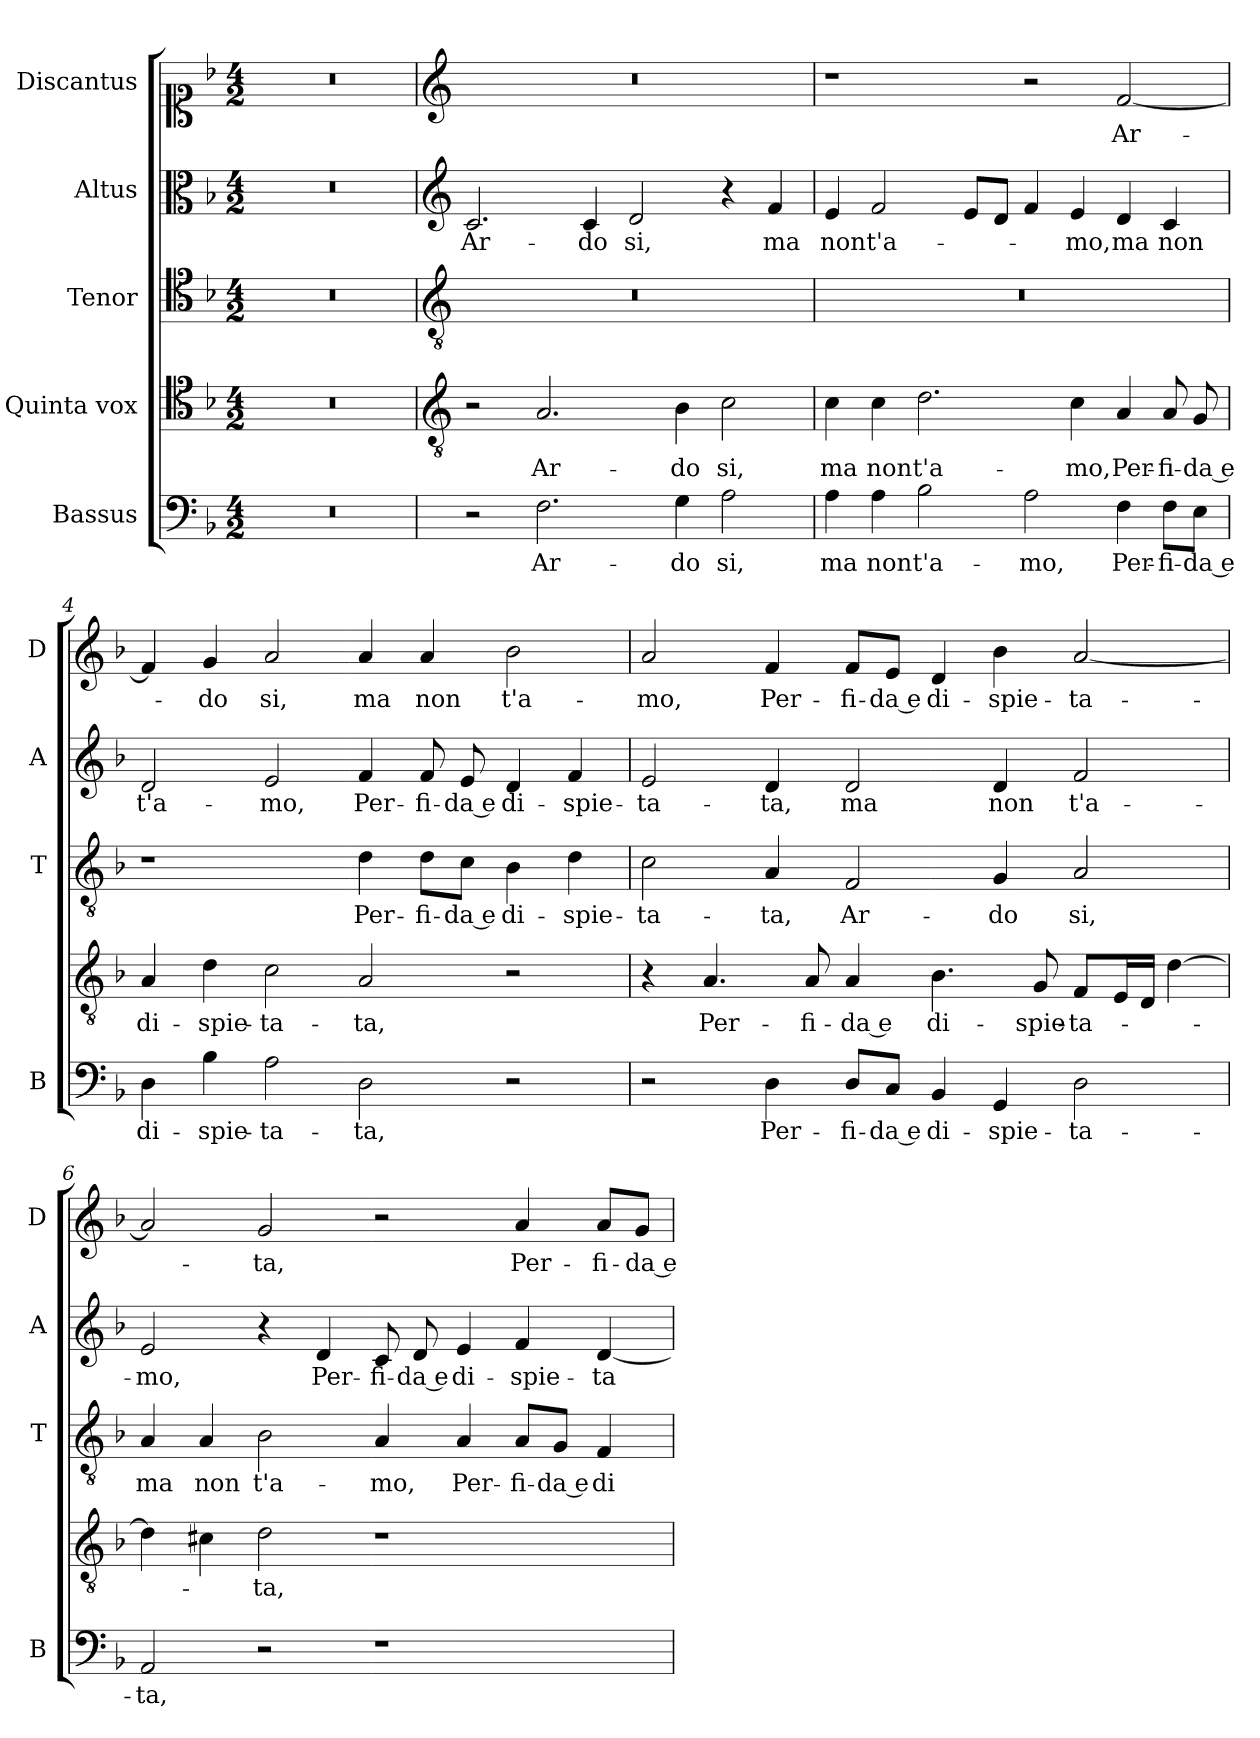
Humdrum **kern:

**kern	**text	**kern	**text	**kern	**text	**kern	**text	**kern	**text
*part5	*part5	*part4	*part4	*part3	*part3	*part2	*part2	*part1	*part1
*staff5	*staff5	*staff4	*staff4	*staff3	*staff3	*staff2	*staff2	*staff1	*staff1
*I"Bassus	*	*I"Quinta vox	*	*I"Tenor	*	*I"Altus	*	*I"Discantus	*
*I'B	*	*	*	*I'T	*	*I'A	*	*I'D	*
*clefF4	*	*clefC4	*	*clefC4	*	*clefC3	*	*clefC1	*
*k[b-]	*	*k[b-]	*	*k[b-]	*	*k[b-]	*	*k[b-]	*
*F:	*	*F:	*	*F:	*	*F:	*	*F:	*
*M4/2	*	*M4/2	*	*M4/2	*	*M4/2	*	*M4/2	*
=1	=1	=1	=1	=1	=1	=1	=1	=1	=1
0r	.	0r	.	0r	.	0r	.	0r	.
=2	=2	=2	=2	=2	=2	=2	=2	=2	=2
*	*	*clefGv2	*	*clefGv2	*	*clefG2	*	*clefG2	*
!	!	!	!	!	!	!	!LO:LY:b	!	!
2r	.	2r	.	0r	.	2.c/	Ar-	0r	.
!	!LO:LY:b	!	!LO:LY:b	!	!	!	!	!	!
2.F\	Ar-	2.A/	Ar-	.	.	.	.	.	.
!	!	!	!	!	!	!	!LO:LY:b	!	!
.	.	.	.	.	.	4c/	-do	.	.
!	!	!	!	!	!	!	!LO:LY:b	!	!
.	.	.	.	.	.	2d/	si,	.	.
!	!LO:LY:b	!	!LO:LY:b	!	!	!	!	!	!
4G\	-do	4B-\	-do	.	.	.	.	.	.
!	!LO:LY:b	!	!LO:LY:b	!	!	!	!	!	!
2A\	si,	2c\	si,	.	.	4r	.	.	.
!	!	!	!	!	!	!	!LO:LY:b	!	!
.	.	.	.	.	.	4f/	ma	.	.
=3	=3	=3	=3	=3	=3	=3	=3	=3	=3
!	!LO:LY:b	!	!LO:LY:b	!	!	!	!LO:LY:b	!	!
4A\	ma	4c\	ma	0r	.	4e/	non	1r	.
!	!LO:LY:b	!	!LO:LY:b	!	!	!	!LO:LY:b	!	!
4A\	non	4c\	non	.	.	2f/	t'a-	.	.
!	!LO:LY:b	!	!LO:LY:b	!	!	!	!	!	!
2B-\	t'a-	2.d\	t'a-	.	.	.	.	.	.
.	.	.	.	.	.	8e/L	.	.	.
.	.	.	.	.	.	8d/J	.	.	.
!	!LO:LY:b	!	!	!	!	!	!	!	!
2A\	-mo,	.	.	.	.	4f/	.	2r	.
!	!	!	!LO:LY:b	!	!	!	!LO:LY:b	!	!
.	.	4c\	-mo,	.	.	4e/	-mo,	.	.
!	!LO:LY:b	!	!LO:LY:b	!	!	!	!LO:LY:b	!	!LO:LY:b
4F\	Per-	4A/	Per-	.	.	4d/	ma	[2f/	Ar-
!	!LO:LY:b	!	!LO:LY:b	!	!	!	!LO:LY:b	!	!
8F\L	-fi-	8A/	-fi-	.	.	4c/	non	.	.
!	!LO:LY:b	!	!LO:LY:b	!	!	!	!	!	!
8E\J	-da e	8G/	-da e	.	.	.	.	.	.
=4	=4	=4	=4	=4	=4	=4	=4	=4	=4
!	!LO:LY:b	!	!LO:LY:b	!	!	!	!LO:LY:b	!	!
4D\	di-	4A/	di-	1r	.	2d/	t'a-	4f/]	.
!	!LO:LY:b	!	!LO:LY:b	!	!	!	!	!	!LO:LY:b
4B-\	-spie-	4d\	-spie-	.	.	.	.	4g/	-do
!	!LO:LY:b	!	!LO:LY:b	!	!	!	!LO:LY:b	!	!LO:LY:b
2A\	-ta-	2c\	-ta-	.	.	2e/	-mo,	2a/	si,
!	!LO:LY:b	!	!LO:LY:b	!	!LO:LY:b	!	!LO:LY:b	!	!LO:LY:b
2D\	-ta,	2A/	-ta,	4d\	Per-	4f/	Per-	4a/	ma
!	!	!	!	!	!LO:LY:b	!	!LO:LY:b	!	!LO:LY:b
.	.	.	.	8d\L	-fi-	8f/	-fi-	4a/	non
!	!	!	!	!	!LO:LY:b	!	!LO:LY:b	!	!
.	.	.	.	8c\J	-da e	8e/	-da e	.	.
!	!	!	!	!	!LO:LY:b	!	!LO:LY:b	!	!LO:LY:b
2r	.	2r	.	4B-\	di-	4d/	di-	2b-\	t'a-
!	!	!	!	!	!LO:LY:b	!	!LO:LY:b	!	!
.	.	.	.	4d\	-spie-	4f/	-spie-	.	.
!!LO:LB:g=z
=5	=5	=5	=5	=5	=5	=5	=5	=5	=5
!	!	!	!	!	!LO:LY:b	!	!LO:LY:b	!	!LO:LY:b
2r	.	4r	.	2c\	-ta-	2e/	-ta-	2a/	-mo,
!	!	!	!LO:LY:b	!	!	!	!	!	!
.	.	4.A/	Per-	.	.	.	.	.	.
!	!LO:LY:b	!	!	!	!LO:LY:b	!	!LO:LY:b	!	!LO:LY:b
4D\	Per-	.	.	4A/	-ta,	4d/	-ta,	4f/	Per-
!	!	!	!LO:LY:b	!	!	!	!	!	!
.	.	8A/	-fi-	.	.	.	.	.	.
!	!LO:LY:b	!	!LO:LY:b	!	!LO:LY:b	!	!LO:LY:b	!	!LO:LY:b
8D/L	-fi-	4A/	-da e	2F/	Ar-	2d/	ma	8f/L	-fi-
!	!LO:LY:b	!	!	!	!	!	!	!	!LO:LY:b
8C/J	-da e	.	.	.	.	.	.	8e/J	-da e
!	!LO:LY:b	!	!LO:LY:b	!	!	!	!	!	!LO:LY:b
4BB-/	di-	4.B-\	di-	.	.	.	.	4d/	di-
!	!LO:LY:b	!	!	!	!LO:LY:b	!	!LO:LY:b	!	!LO:LY:b
4GG/	-spie-	.	.	4G/	-do	4d/	non	4b-\	-spie-
!	!	!	!LO:LY:b	!	!	!	!	!	!
.	.	8G/	-spie-	.	.	.	.	.	.
!	!LO:LY:b	!	!LO:LY:b	!	!LO:LY:b	!	!LO:LY:b	!	!LO:LY:b
2D\	-ta-	8F/L	-ta-	2A/	si,	2f/	t'a-	[2a/	-ta-
.	.	16E/L	.	.	.	.	.	.	.
.	.	16D/JJ	.	.	.	.	.	.	.
.	.	[4d\	.	.	.	.	.	.	.
=6	=6	=6	=6	=6	=6	=6	=6	=6	=6
!	!LO:LY:b	!	!	!	!LO:LY:b	!	!LO:LY:b	!	!
2AA/	-ta,	4d\]	.	4A/	ma	2e/	-mo,	2a/]	.
!	!	!	!	!	!LO:LY:b	!	!	!	!
.	.	4c#X\	.	4A/	non	.	.	.	.
!	!	!	!LO:LY:b	!	!LO:LY:b	!	!	!	!LO:LY:b
2r	.	2d\	-ta,	2B-\	t'a-	4r	.	2g/	-ta,
!	!	!	!	!	!	!	!LO:LY:b	!	!
.	.	.	.	.	.	4d/	Per-	.	.
!	!	!	!	!	!LO:LY:b	!	!LO:LY:b	!	!
1r	.	1r	.	4A/	-mo,	8c/	-fi-	2r	.
!	!	!	!	!	!	!	!LO:LY:b	!	!
.	.	.	.	.	.	8d/	-da e	.	.
!	!	!	!	!	!LO:LY:b	!	!LO:LY:b	!	!
.	.	.	.	4A/	Per-	4e/	di-	.	.
!	!	!	!	!	!LO:LY:b	!	!LO:LY:b	!	!LO:LY:b
.	.	.	.	8A/L	-fi-	4f/	-spie-	4a/	Per-
!	!	!	!	!	!LO:LY:b	!	!	!	!
.	.	.	.	8G/J	-da e	.	.	.	.
!	!	!	!	!	!LO:LY:b	!	!LO:LY:b	!	!LO:LY:b
.	.	.	.	4F/	di-	[4d/	-ta-	8a/L	-fi-
!	!	!	!	!	!	!	!	!	!LO:LY:b
.	.	.	.	.	.	.	.	8g/J	-da e
=	=	=	=	=	=	=	=	=	=
*-	*-	*-	*-	*-	*-	*-	*-	*-	*-
